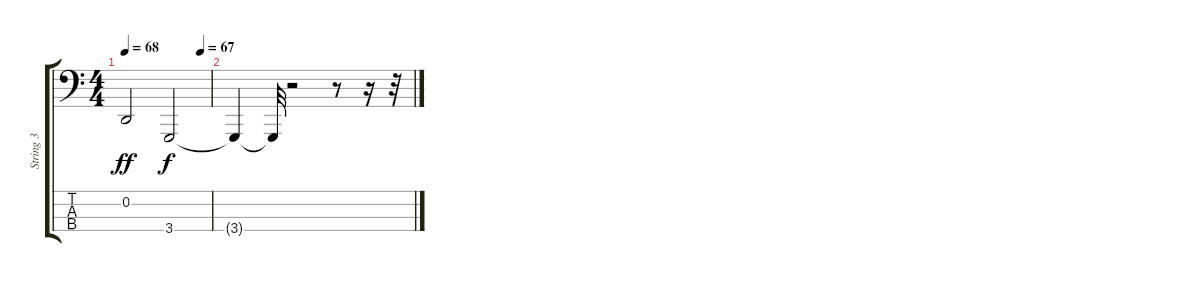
\track ("String 3" "String 3") {instrument stringensemble1}
\staff {score tabs}
\tuning (G2 D2 A1 E1) {hide}
\ts (4 4)
\tempo 68
\tempo (67 0.8854166666666666)
\clef f4
\ks c
0.2.2{dy ff} 3.4.2{dy f} |
3.4{t}.4 3.4{t}.32 r.2 r.8 r.16 r.32
